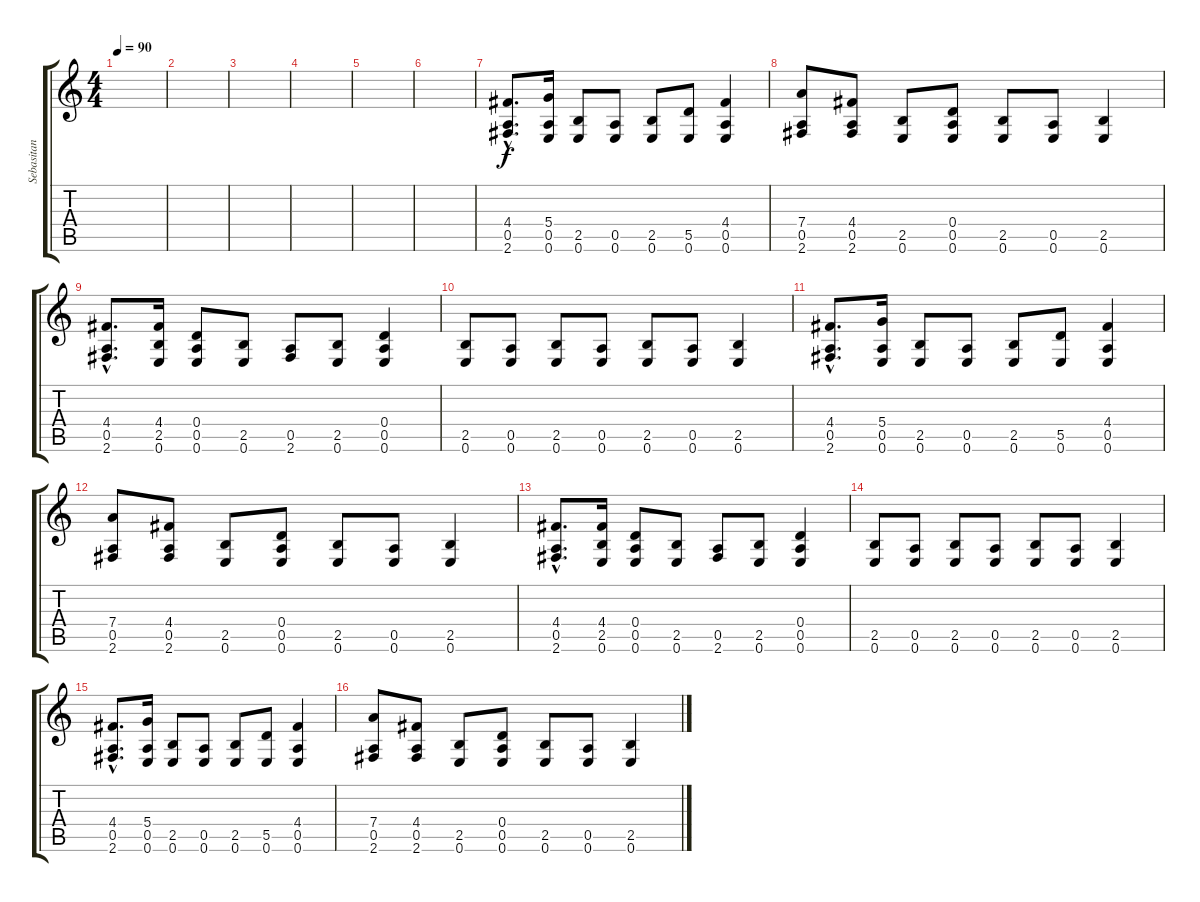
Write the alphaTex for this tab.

\track ("Sebasitan" "Sebasitan") {instrument acousticguitarsteel}
\staff {score tabs}
\tuning (E4 B3 G3 D3 A2 E2) {hide}
\ts (4 4)
\tempo 90
\clef g2
\ks c
|
|
|
|
|
|
(4.4{hac} 0.5{hac} 2.6{hac}).8{d} (5.4 0.5 0.6).16 (2.5 0.6).8 (0.5 0.6).8 (2.5 0.6).8 (5.5 0.6).8 (4.4 0.5 0.6).4 |
(7.4 0.5 2.6).8 (4.4 0.5 2.6).8 (2.5 0.6).8 (0.4 0.5 0.6).8 (2.5 0.6).8 (0.5 0.6).8 (2.5 0.6).4 |
(4.4{hac} 0.5{hac} 2.6{hac}).8{d} (4.4 2.5 0.6).16 (0.4 0.5 0.6).8 (2.5 0.6).8 (0.5 2.6).8 (2.5 0.6).8 (0.4 0.5 0.6).4 |
(2.5 0.6).8 (0.5 0.6).8 (2.5 0.6).8 (0.5 0.6).8 (2.5 0.6).8 (0.5 0.6).8 (2.5 0.6).4 |
(4.4{hac} 0.5{hac} 2.6{hac}).8{d} (5.4 0.5 0.6).16 (2.5 0.6).8 (0.5 0.6).8 (2.5 0.6).8 (5.5 0.6).8 (4.4 0.5 0.6).4 |
(7.4 0.5 2.6).8 (4.4 0.5 2.6).8 (2.5 0.6).8 (0.4 0.5 0.6).8 (2.5 0.6).8 (0.5 0.6).8 (2.5 0.6).4 |
(4.4{hac} 0.5{hac} 2.6{hac}).8{d} (4.4 2.5 0.6).16 (0.4 0.5 0.6).8 (2.5 0.6).8 (0.5 2.6).8 (2.5 0.6).8 (0.4 0.5 0.6).4 |
(2.5 0.6).8 (0.5 0.6).8 (2.5 0.6).8 (0.5 0.6).8 (2.5 0.6).8 (0.5 0.6).8 (2.5 0.6).4 |
(4.4{hac} 0.5{hac} 2.6{hac}).8{d} (5.4 0.5 0.6).16 (2.5 0.6).8 (0.5 0.6).8 (2.5 0.6).8 (5.5 0.6).8 (4.4 0.5 0.6).4 |
(7.4 0.5 2.6).8 (4.4 0.5 2.6).8 (2.5 0.6).8 (0.4 0.5 0.6).8 (2.5 0.6).8 (0.5 0.6).8 (2.5 0.6).4
